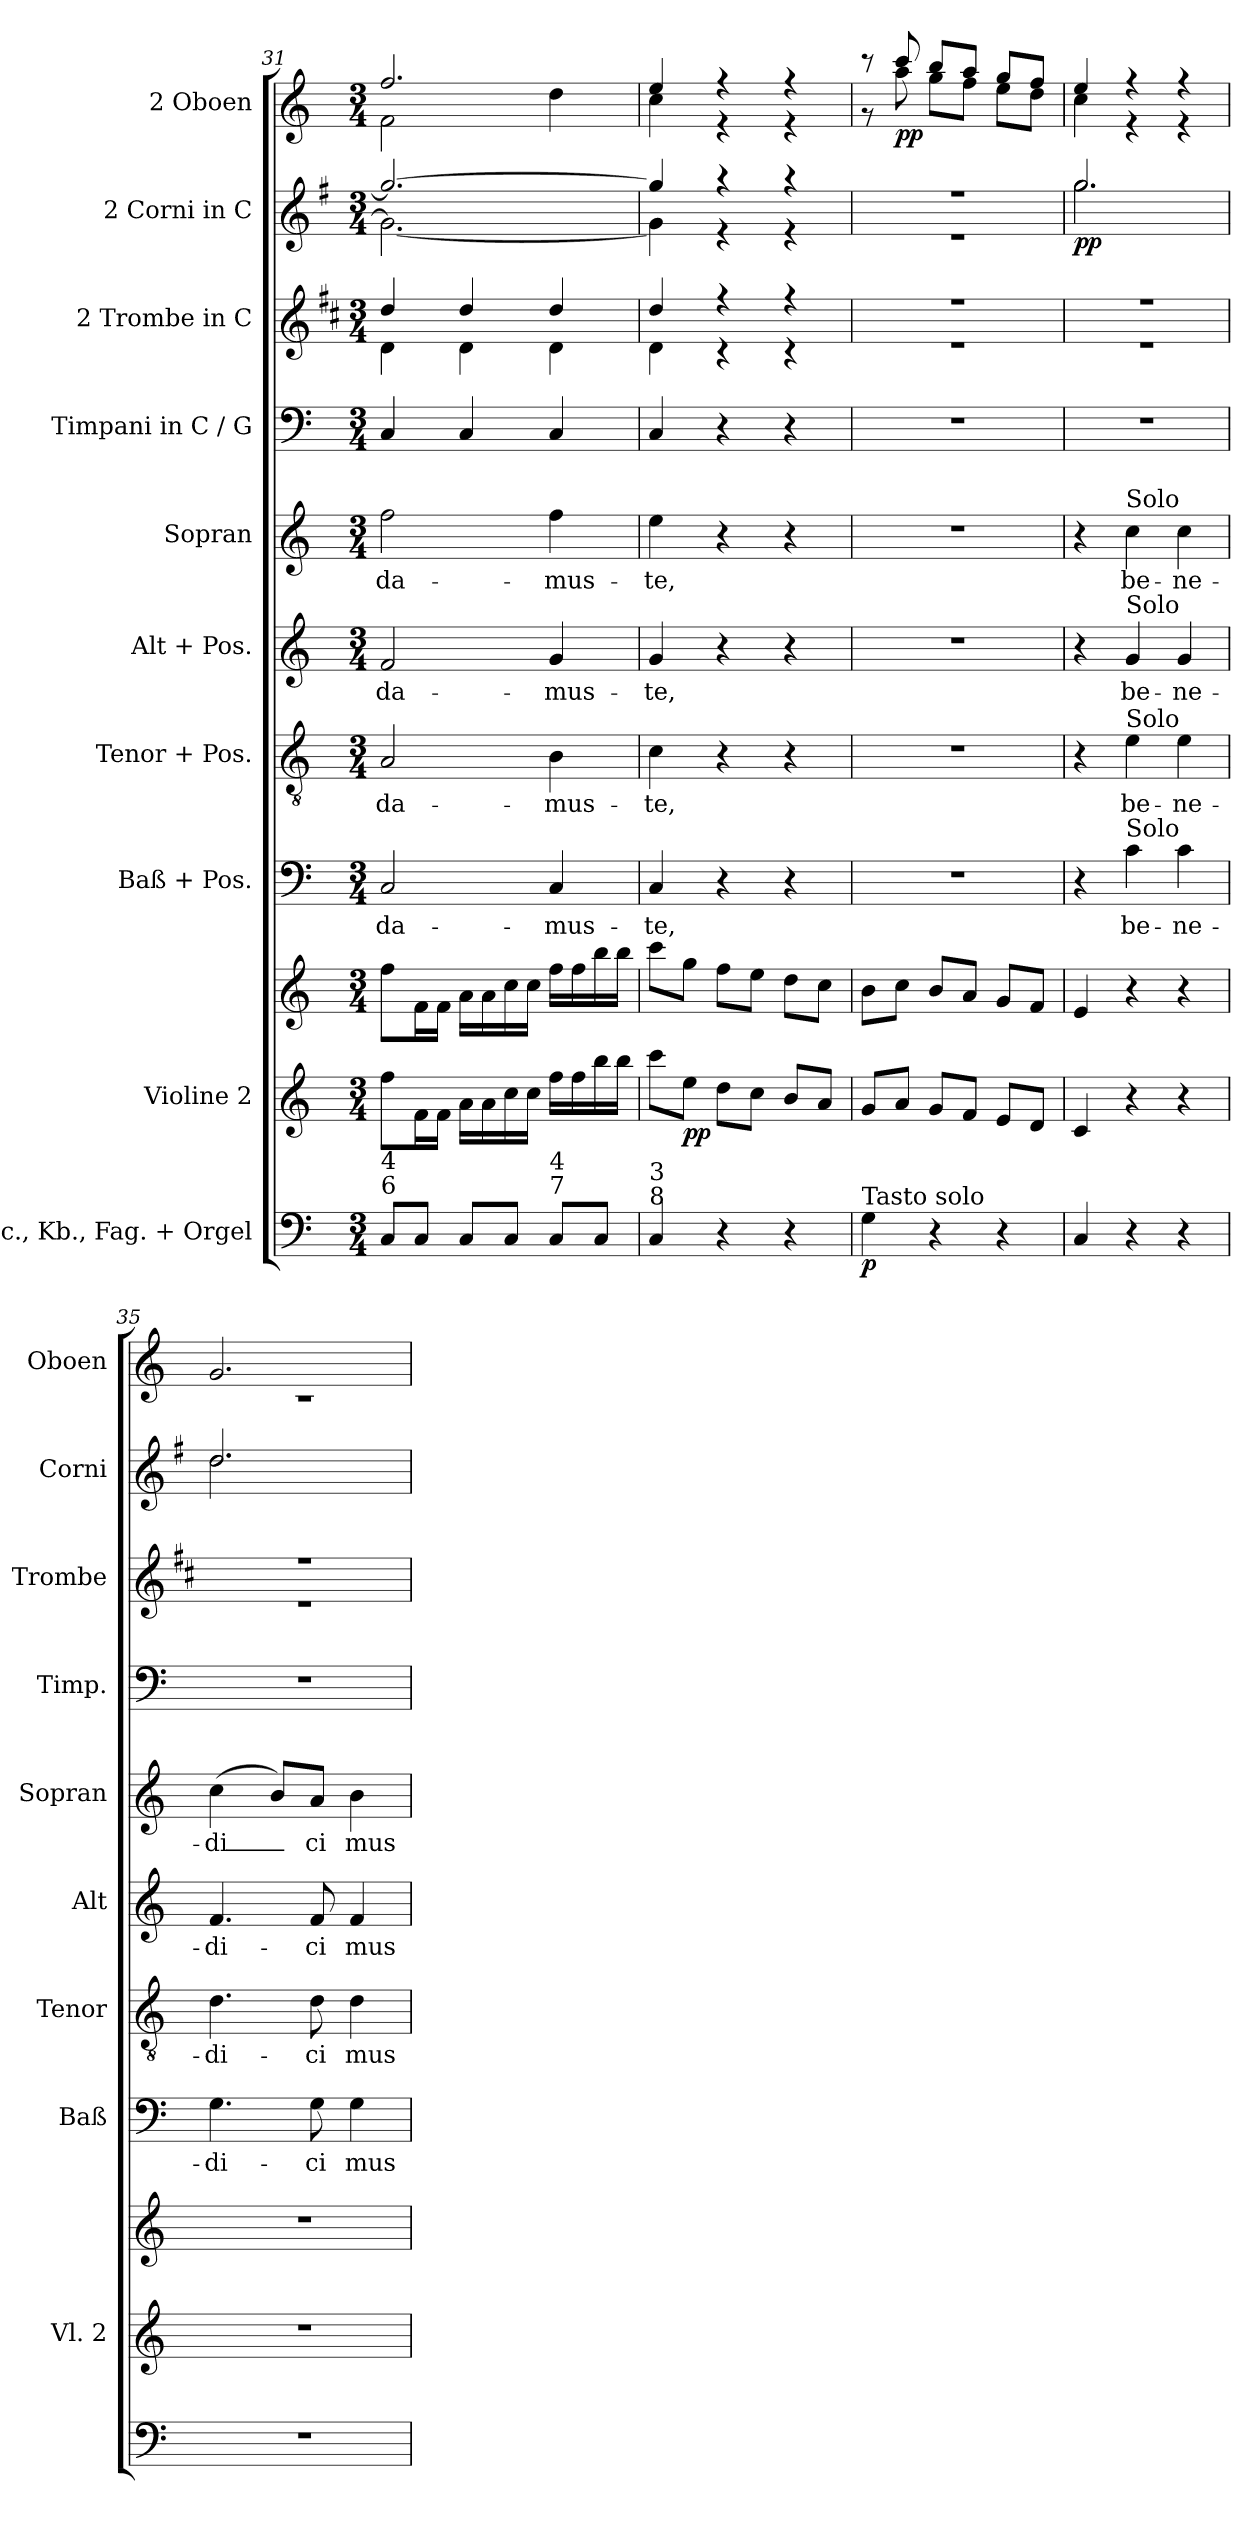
**kern	**dynam	**kern	**kern	**dynam	**kern	**text	**kern	**text	**kern	**text	**kern	**text	**kern	**kern	**kern	**dynam	**kern	**dynam
*part10	*part10	*part9	*part9	*part9	*part8	*part8	*part7	*part7	*part6	*part6	*part5	*part5	*part4	*part3	*part2	*part2	*part1	*part1
*staff11	*staff11	*staff10	*staff9	*staff9/10	*staff8	*staff8	*staff7	*staff7	*staff6	*staff6	*staff5	*staff5	*staff4	*staff3	*staff2	*staff2	*staff1	*staff1
*I"Vlc., Kb., Fag. + Orgel	*	*I"Violine 2	*	*	*I"Baß + Pos.	*	*I"Tenor + Pos.	*	*I"Alt + Pos.	*	*I"Sopran	*	*I"Timpani in C / G	*I"2 Trombe in C	*I"2 Corni in C	*	*I"2 Oboen	*
*	*	*I'Vl. 2	*	*	*I'Baß	*	*I'Tenor	*	*I'Alt	*	*I'Sopran	*	*I'Timp.	*I'Trombe	*I'Corni	*	*I'Oboen	*
*clefF4	*	*clefG2	*clefG2	*	*clefF4	*	*clefGv2	*	*clefG2	*	*clefG2	*	*clefF4	*clefG2	*clefG2	*	*clefG2	*
*	*	*	*	*	*	*	*	*	*	*	*	*	*	*ITrd1c2	*ITrd4c7	*	*	*
*k[]	*	*k[]	*k[]	*	*k[]	*	*k[]	*	*k[]	*	*k[]	*	*k[]	*k[]	*k[]	*	*k[]	*
*M3/4	*	*M3/4	*M3/4	*	*M3/4	*	*M3/4	*	*M3/4	*	*M3/4	*	*M3/4	*M3/4	*M3/4	*	*M3/4	*
=31	=31	=31	=31	=31	=31	=31	=31	=31	=31	=31	=31	=31	=31	=31	=31	=31	=31	=31
!LO:TX:a:t=6	!	!	!	!	!	!	!	!	!	!	!	!	!	!	!	!	!	!
!LO:TX:a:t=4	!	!	!	!	!	!	!	!	!	!	!	!	!	!	!	!	!	!
!	!	!	!	!	!	!LO:LY:b	!	!LO:LY:b	!	!LO:LY:b	!	!LO:LY:b	!	!	!	!	!	!
*	*	*	*	*	*	*	*	*	*	*	*	*	*	*^	*^	*	*^	*
8C/L	.	8ff\L	8ff\L	.	2C/	da-	2A/	da-	2f/	da-	2ff\	da-	4C/	4cc/	4c\	2.cc/_	2.c\_	.	2.ff/	2f\	.
8C/J	.	16f\L	16f\L	.	.	.	.	.	.	.	.	.	.	.	.	.	.	.	.	.	.
.	.	16f\JJ	16f\JJ	.	.	.	.	.	.	.	.	.	.	.	.	.	.	.	.	.	.
8C/L	.	16a\LL	16a\LL	.	.	.	.	.	.	.	.	.	4C/	4cc/	4c\	.	.	.	.	.	.
.	.	16a\	16a\	.	.	.	.	.	.	.	.	.	.	.	.	.	.	.	.	.	.
8C/J	.	16cc\	16cc\	.	.	.	.	.	.	.	.	.	.	.	.	.	.	.	.	.	.
.	.	16cc\JJ	16cc\JJ	.	.	.	.	.	.	.	.	.	.	.	.	.	.	.	.	.	.
!LO:TX:a:t=7	!	!	!	!	!	!	!	!	!	!	!	!	!	!	!	!	!	!	!	!	!
!LO:TX:a:t=4	!	!	!	!	!	!	!	!	!	!	!	!	!	!	!	!	!	!	!	!	!
!	!	!	!	!	!	!LO:LY:b	!	!LO:LY:b	!	!LO:LY:b	!	!LO:LY:b	!	!	!	!	!	!	!	!	!
8C/L	.	16ff\LL	16ff\LL	.	4C/	mus-	4B\	mus-	4g/	mus-	4ff\	mus-	4C/	4cc/	4c\	.	.	.	.	4dd\	.
.	.	16ff\	16ff\	.	.	.	.	.	.	.	.	.	.	.	.	.	.	.	.	.	.
8C/J	.	16bb\	16bb\	.	.	.	.	.	.	.	.	.	.	.	.	.	.	.	.	.	.
.	.	16bb\JJ	16bb\JJ	.	.	.	.	.	.	.	.	.	.	.	.	.	.	.	.	.	.
!!LO:PB:g=z	!!
=32	=32	=32	=32	=32	=32	=32	=32	=32	=32	=32	=32	=32	=32	=32	=32	=32	=32	=32	=32	=32	=32
!LO:TX:a:t=8	!	!	!	!	!	!	!	!	!	!	!	!	!	!	!	!	!	!	!	!	!
!LO:TX:a:t=3	!	!	!	!	!	!	!	!	!	!	!	!	!	!	!	!	!	!	!	!	!
!	!	!	!	!	!	!LO:LY:b	!	!LO:LY:b	!	!LO:LY:b	!	!LO:LY:b	!	!	!	!	!	!	!	!	!
4C/	.	8ccc\L	8ccc\L	.	4C/	-te,	4c\	-te,	4g/	-te,	4ee\	-te,	4C/	4cc/	4c\	4cc/]	4c\]	.	4ee/	4cc\	.
!	!	!	!	!LO:DY:b=2	!	!	!	!	!	!	!	!	!	!	!	!	!	!	!	!	!
!	!	!	!	!LO:DY:n=1:b	!	!	!	!	!	!	!	!	!	!	!	!	!	!	!	!	!
.	.	8ee\J	8gg\J	p p	.	.	.	.	.	.	.	.	.	.	.	.	.	.	.	.	.
4r	.	8dd\L	8ff\L	.	4r	.	4r	.	4r	.	4r	.	4r	4r	4r	4r	4r	.	4r	4r	.
.	.	8cc\J	8ee\J	.	.	.	.	.	.	.	.	.	.	.	.	.	.	.	.	.	.
4r	.	8b/L	8dd\L	.	4r	.	4r	.	4r	.	4r	.	4r	4r	4r	4r	4r	.	4r	4r	.
.	.	8a/J	8cc\J	.	.	.	.	.	.	.	.	.	.	.	.	.	.	.	.	.	.
=33	=33	=33	=33	=33	=33	=33	=33	=33	=33	=33	=33	=33	=33	=33	=33	=33	=33	=33	=33	=33	=33
!LO:TX:a:t=Tasto solo	!	!	!	!	!	!	!	!	!	!	!	!	!	!	!	!	!	!	!	!	!
!	!LO:DY:b	!	!	!	!	!	!	!	!	!	!	!	!	!	!	!	!	!	!	!	!
4G\	p	8g/L	8b\L	.	2.r	.	2.r	.	2.r	.	2.r	.	2.r	2.r	2.r	2.r	2.r	.	8r	8r	.
!	!	!	!	!	!	!	!	!	!	!	!	!	!	!	!	!	!	!	!	!	!LO:DY:b
!	!	!	!	!	!	!	!	!	!	!	!	!	!	!	!	!	!	!	!	!	!LO:DY:n=1:b
.	.	8a/J	8cc\J	.	.	.	.	.	.	.	.	.	.	.	.	.	.	.	8ccc/	8aa\	p p
4r	.	8g/L	8b/L	.	.	.	.	.	.	.	.	.	.	.	.	.	.	.	8bb/L	8gg\L	.
.	.	8f/J	8a/J	.	.	.	.	.	.	.	.	.	.	.	.	.	.	.	8aa/J	8ff\J	.
4r	.	8e/L	8g/L	.	.	.	.	.	.	.	.	.	.	.	.	.	.	.	8gg/L	8ee\L	.
.	.	8d/J	8f/J	.	.	.	.	.	.	.	.	.	.	.	.	.	.	.	8ff/J	8dd\J	.
=34	=34	=34	=34	=34	=34	=34	=34	=34	=34	=34	=34	=34	=34	=34	=34	=34	=34	=34	=34	=34	=34
!	!	!	!	!	!	!	!	!	!	!	!	!	!	!	!	!	!	!LO:DY:b	!	!	!
!	!	!	!	!	!	!	!	!	!	!	!	!	!	!	!	!	!	!LO:DY:n=1:b	!	!	!
4C/	.	4c/	4e/	.	4r	.	4r	.	4r	.	4r	.	2.r	2.r	2.r	2.cc/	2.cc\	p p	4ee/	4cc\	.
!	!	!	!	!	!	!	!	!	!	!	!LO:TX:a:t=Solo	!	!	!	!	!	!	!	!	!	!
!	!	!	!	!	!	!	!	!	!LO:TX:a:t=Solo	!	!	!	!	!	!	!	!	!	!	!	!
!	!	!	!	!	!	!	!LO:TX:a:t=Solo	!	!	!	!	!	!	!	!	!	!	!	!	!	!
!	!	!	!	!	!LO:TX:a:t=Solo	!	!	!	!	!	!	!	!	!	!	!	!	!	!	!	!
!	!	!	!	!	!	!LO:LY:b	!	!LO:LY:b	!	!LO:LY:b	!	!LO:LY:b	!	!	!	!	!	!	!	!	!
4r	.	4r	4r	.	4c\	be-	4e\	be-	4g/	be-	4cc\	be-	.	.	.	.	.	.	4r	4r	.
!	!	!	!	!	!	!LO:LY:b	!	!LO:LY:b	!	!LO:LY:b	!	!LO:LY:b	!	!	!	!	!	!	!	!	!
4r	.	4r	4r	.	4c\	ne-	4e\	ne-	4g/	ne-	4cc\	ne-	.	.	.	.	.	.	4r	4r	.
=35	=35	=35	=35	=35	=35	=35	=35	=35	=35	=35	=35	=35	=35	=35	=35	=35	=35	=35	=35	=35	=35
!	!	!	!	!	!	!LO:LY:b	!	!LO:LY:b	!	!LO:LY:b	!	!LO:LY:b	!	!	!	!	!	!	!	!	!
2.r	.	2.r	2.r	.	4.G\	di-	4.d\	di-	4.f/	di-	(>4cc\	di_-	2.r	2.r	2.r	2.g/	2.g\	.	2.g/	2.r	.
.	.	.	.	.	.	.	.	.	.	.	8b/L)	.	.	.	.	.	.	.	.	.	.
!	!	!	!	!	!	!LO:LY:b	!	!LO:LY:b	!	!LO:LY:b	!	!LO:LY:b	!	!	!	!	!	!	!	!	!
.	.	.	.	.	8G\	ci	8d\	ci	8f/	ci	8a/J	ci	.	.	.	.	.	.	.	.	.
!	!	!	!	!	!	!LO:LY:b	!	!LO:LY:b	!	!LO:LY:b	!	!LO:LY:b	!	!	!	!	!	!	!	!	!
.	.	.	.	.	4G\	-mus	4d\	-mus	4f/	-mus	4b\	-mus	.	.	.	.	.	.	.	.	.
*	*	*	*	*	*	*	*	*	*	*	*	*	*	*v	*v	*	*	*	*v	*v	*
*	*	*	*	*	*	*	*	*	*	*	*	*	*	*	*v	*v	*	*	*
=	=	=	=	=	=	=	=	=	=	=	=	=	=	=	=	=	=	=
*-	*-	*-	*-	*-	*-	*-	*-	*-	*-	*-	*-	*-	*-	*-	*-	*-	*-	*-
